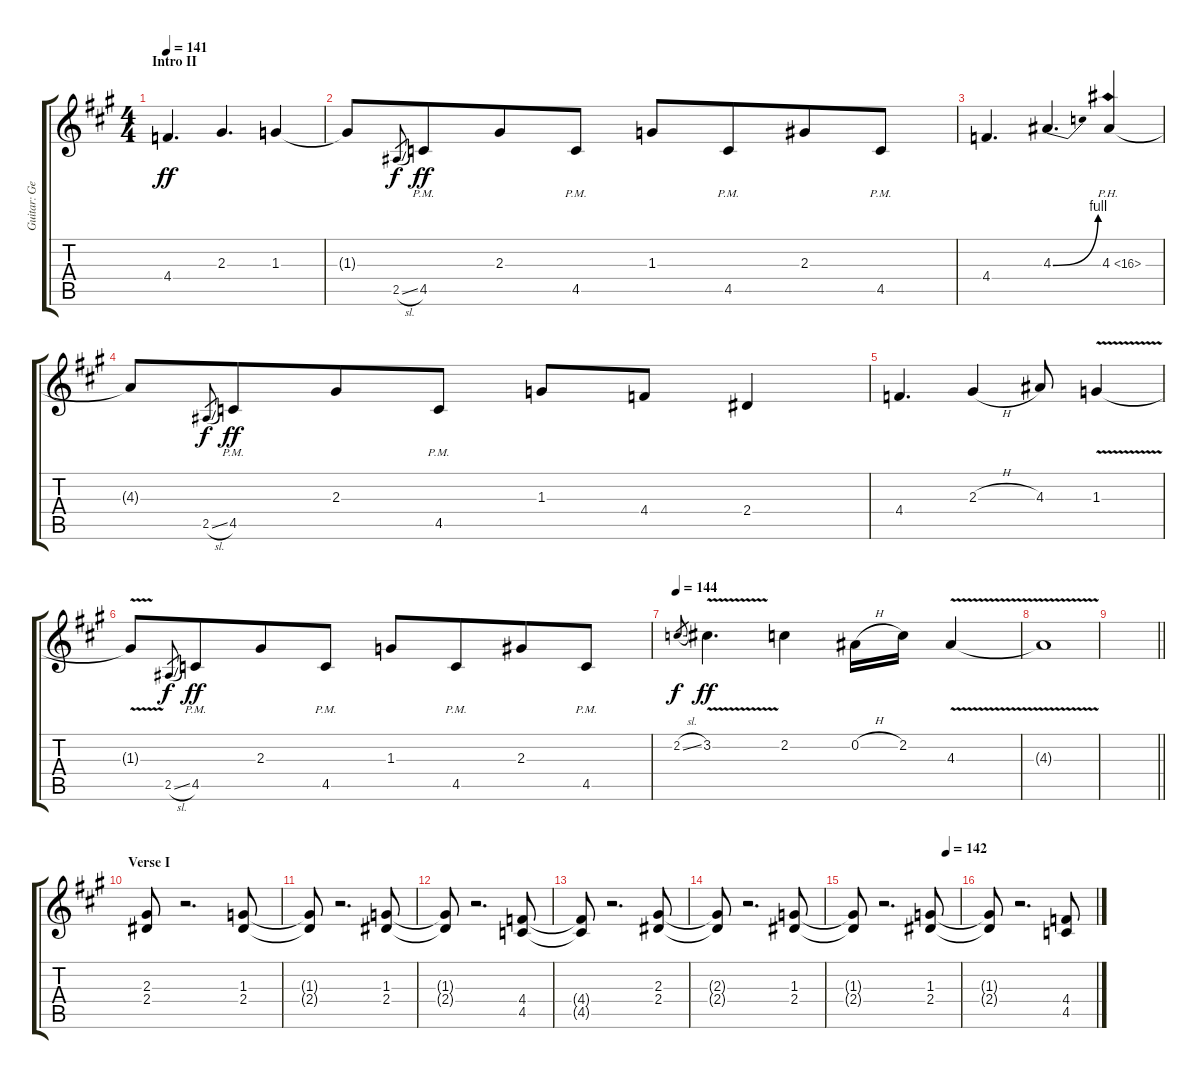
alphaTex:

\track ("Guitar: George" "Guitar: Ge") {instrument distortionguitar}
\staff {score tabs}
\tuning (Eb4 Bb3 Gb3 Db3 Ab2 Eb2) {hide}
\ts (4 4)
\section ("" "Intro II")
\tempo 141
\clef g2
\ks a
4.4.4{d dy ff} 2.3.4{d} 1.3.4 |
1.3{t}.8 2.5{sl}.8{gr dy f} 4.5{pm}.8{dy ff beam merge} 2.3.8 4.5{pm}.8 1.3.8 4.5{pm}.8{beam merge} 2.3.8 4.5{pm}.8 |
4.4.4{d} 4.3{be (bend 0 0 60 4)}.4{d} 4.3{ph 12}.4 |
4.3{t}.8 2.5{sl}.8{gr dy f} 4.5{pm}.8{dy ff beam merge} 2.3.8 4.5{pm}.8 1.3.8 4.4.8{beam merge} 2.4.4 |
4.4.4{d} 2.3{h}.4 4.3.8 1.3{v}.4 |
1.3{t}.8 2.5{sl}.8{gr dy f} 4.5{pm}.8{dy ff beam merge} 2.3.8 4.5{pm}.8 1.3.8 4.5{pm}.8{beam merge} 2.3.8 4.5{pm}.8 |
\tempo 144
2.2{sl}.8{gr dy f} 3.2{v}.4{d dy ff} 2.2.4 0.2{h}.16 2.2.16 4.3{v}.4 |
4.3{t}.1 |
\barLineRight lightlight
|
\section ("" "Verse I")
(2.3 2.4).8 r.2{d} (1.3 2.4).8 |
(1.3{t} 2.4{t}).8 r.2{d} (1.3 2.4).8 |
(1.3{t} 2.4{t}).8 r.2{d} (4.4 4.5).8 |
(4.4{t} 4.5{t}).8 r.2{d} (2.3 2.4).8 |
(2.3{t} 2.4{t}).8 r.2{d} (1.3 2.4).8 |
\tempo (142 0.875)
(1.3{t} 2.4{t}).8 r.2{d} (1.3 2.4).8 |
(1.3{t} 2.4{t}).8 r.2{d} (4.4 4.5).8
